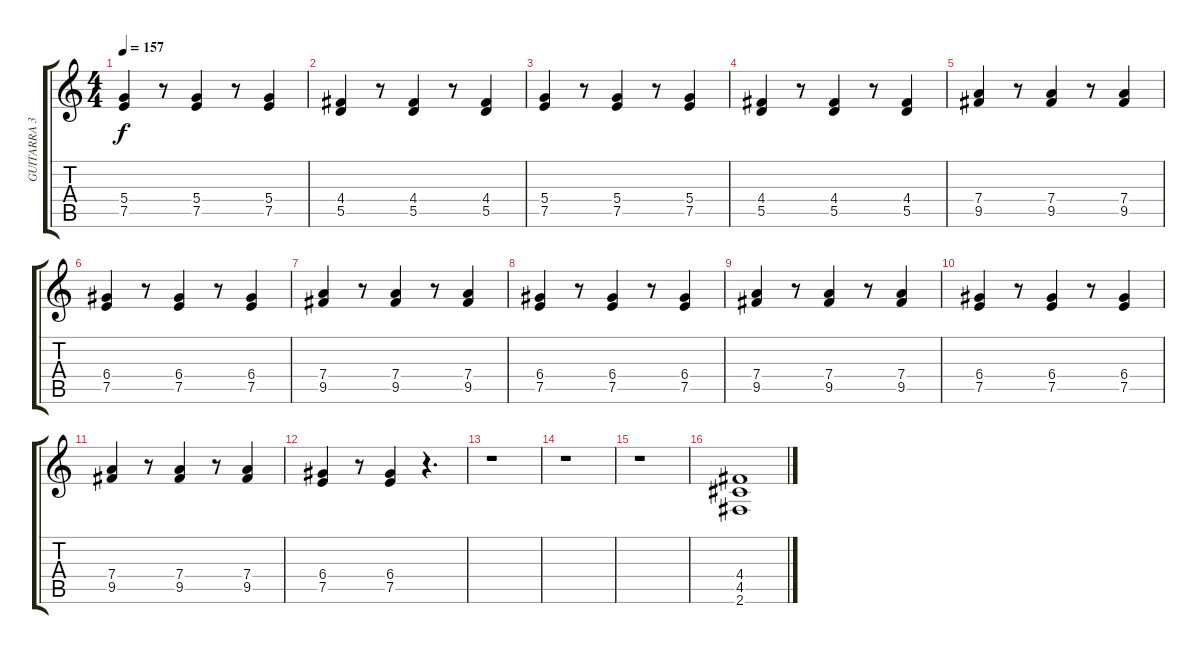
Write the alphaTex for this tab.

\track ("GUITARRA 3" "GUITARRA 3") {instrument acousticguitarsteel}
\staff {score tabs}
\tuning (E4 B3 G3 D3 A2 E2) {hide}
\ts (4 4)
\tempo 157
\clef g2
\ks c
(5.4 7.5).4{dy f} r.8 (5.4 7.5).4 r.8 (5.4 7.5).4 |
(4.4 5.5).4 r.8 (4.4 5.5).4 r.8 (4.4 5.5).4 |
(5.4 7.5).4 r.8 (5.4 7.5).4 r.8 (5.4 7.5).4 |
(4.4 5.5).4 r.8 (4.4 5.5).4 r.8 (4.4 5.5).4 |
(7.4 9.5).4 r.8 (7.4 9.5).4 r.8 (7.4 9.5).4 |
(6.4 7.5).4 r.8 (6.4 7.5).4 r.8 (6.4 7.5).4 |
(7.4 9.5).4 r.8 (7.4 9.5).4 r.8 (7.4 9.5).4 |
(6.4 7.5).4 r.8 (6.4 7.5).4 r.8 (6.4 7.5).4 |
(7.4 9.5).4 r.8 (7.4 9.5).4 r.8 (7.4 9.5).4 |
(6.4 7.5).4 r.8 (6.4 7.5).4 r.8 (6.4 7.5).4 |
(7.4 9.5).4 r.8 (7.4 9.5).4 r.8 (7.4 9.5).4 |
(6.4 7.5).4 r.8 (6.4 7.5).4 r.4{d} |
r.1 |
r.1 |
r.1 |
(4.4 4.5 2.6).1{volume 10 balance 12 instrument overdrivenguitar}
